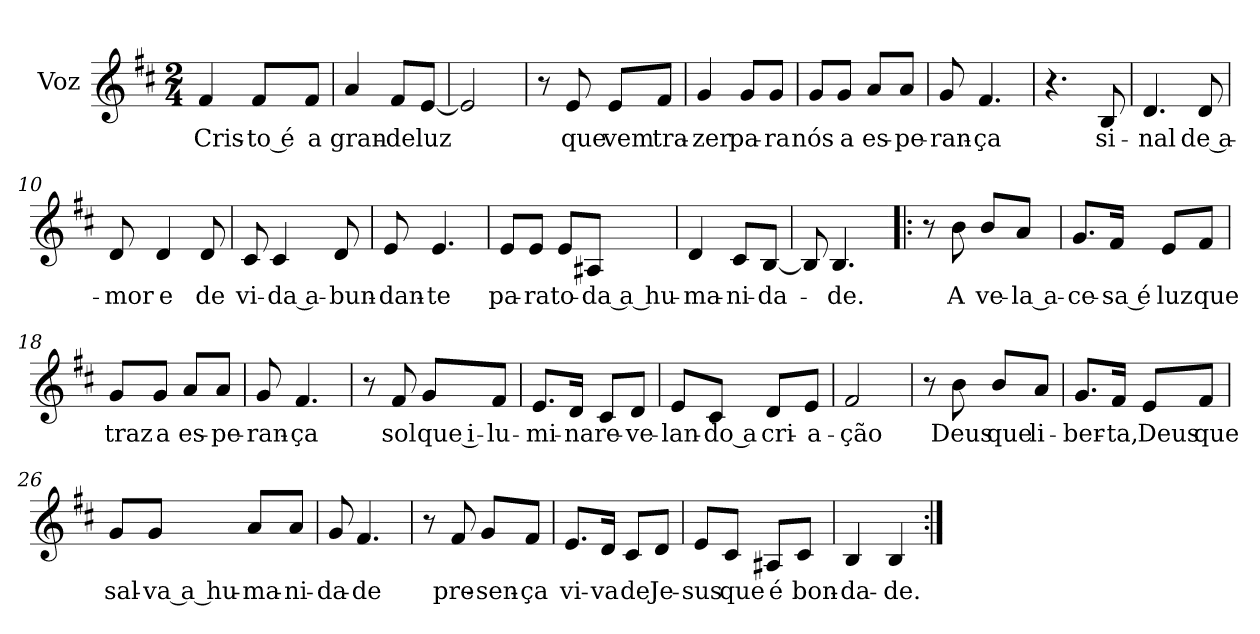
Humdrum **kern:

**kern	**text
*part1	*part1
*staff1	*staff1
*I"Voz	*
*I'Vo.	*
*clefG2	*
*k[f#c#]	*
*M2/4	*
*MM90	*
=1	=1
!	!LO:LY:b
4f#/	Cris-
!	!LO:LY:b
8f#/L	-to é
!	!LO:LY:b
8f#/J	a
=2	=2
!	!LO:LY:b
4a/	gran-
!	!LO:LY:b
8f#/L	-de
!	!LO:LY:b
[8e/J	luz
=3	=3
2e/]	.
=4	=4
8r	.
!	!LO:LY:b
8e/	que
!	!LO:LY:b
8e/L	vem
!	!LO:LY:b
8f#/J	tra-
=5	=5
!	!LO:LY:b
4g/	-zer
!	!LO:LY:b
8g/L	pa-
!	!LO:LY:b
8g/J	-ra
=6	=6
!	!LO:LY:b
8g/L	nós
!	!LO:LY:b
8g/J	a
!	!LO:LY:b
8a/L	es-
!	!LO:LY:b
8a/J	-pe-
=7	=7
!	!LO:LY:b
8g/	-ran-
!	!LO:LY:b
4.f#/	-ça
=8	=8
4.r	.
!	!LO:LY:b
8B/	si-
!!LO:LB:g=z
=9	=9
!	!LO:LY:b
4.d/	-nal
!	!LO:LY:b
8d/	de a-
=10	=10
!	!LO:LY:b
8d/	-mor
!	!LO:LY:b
4d/	e
!	!LO:LY:b
8d/	de
=11	=11
!	!LO:LY:b
8c#/	vi-
!	!LO:LY:b
4c#/	-da a-
!	!LO:LY:b
8d/	-bun-
=12	=12
!	!LO:LY:b
8e/	-dan-
!	!LO:LY:b
4.e/	-te
=13	=13
!	!LO:LY:b
8e/L	pa-
!	!LO:LY:b
8e/J	-ra
!	!LO:LY:b
8e/L	to-
!	!LO:LY:b
8A#X/J	-da a hu-
=14	=14
!	!LO:LY:b
4d/	-ma-
!	!LO:LY:b
8c#/L	-ni-
!	!LO:LY:b
[8B/J	-da-
=15	=15
8B/]	.
!	!LO:LY:b
4.B/	-de.
!!LO:LB:g=z
=16!|:	=16!|:
8r	.
!	!LO:LY:b
8b\	A
!	!LO:LY:b
8b/L	ve-
!	!LO:LY:b
8a/J	-la a-
=17	=17
!	!LO:LY:b
8.g/L	-ce-
!	!LO:LY:b
16f#/Jk	-sa é
!	!LO:LY:b
8e/L	luz
!	!LO:LY:b
8f#/J	que
=18	=18
!	!LO:LY:b
8g/L	traz
!	!LO:LY:b
8g/J	a
!	!LO:LY:b
8a/L	es-
!	!LO:LY:b
8a/J	-pe-
=19	=19
!	!LO:LY:b
8g/	-ran-
!	!LO:LY:b
4.f#/	-ça
=20	=20
8r	.
!	!LO:LY:b
8f#/	sol
!	!LO:LY:b
8g/L	que i-
!	!LO:LY:b
8f#/J	-lu-
=21	=21
!	!LO:LY:b
8.e/L	-mi-
!	!LO:LY:b
16d/Jk	-na
!	!LO:LY:b
8c#/L	re-
!	!LO:LY:b
8d/J	-ve-
!!LO:LB:g=z
=22	=22
!	!LO:LY:b
8e/L	-lan-
!	!LO:LY:b
8c#/J	-do a
!	!LO:LY:b
8d/L	cri-
!	!LO:LY:b
8e/J	-a-
=23	=23
!	!LO:LY:b
2f#/	-ção
=24	=24
8r	.
!	!LO:LY:b
8b\	Deus
!	!LO:LY:b
8b/L	que
!	!LO:LY:b
8a/J	li-
=25	=25
!	!LO:LY:b
8.g/L	-ber-
!	!LO:LY:b
16f#/Jk	-ta,
!	!LO:LY:b
8e/L	Deus
!	!LO:LY:b
8f#/J	que
=26	=26
!	!LO:LY:b
8g/L	sal-
!	!LO:LY:b
8g/J	-va a hu-
!	!LO:LY:b
8a/L	-ma-
!	!LO:LY:b
8a/J	-ni-
=27	=27
!	!LO:LY:b
8g/	-da-
!	!LO:LY:b
4.f#/	-de
!!LO:LB:g=z
=28	=28
8r	.
!	!LO:LY:b
8f#/	pre-
!	!LO:LY:b
8g/L	-sen-
!	!LO:LY:b
8f#/J	-ça
=29	=29
!	!LO:LY:b
8.e/L	vi-
!	!LO:LY:b
16d/Jk	-va
!	!LO:LY:b
8c#/L	de
!	!LO:LY:b
8d/J	Je-
=30	=30
!	!LO:LY:b
8e/L	-sus
!	!LO:LY:b
8c#/J	que
!	!LO:LY:b
8A#X/L	é
!	!LO:LY:b
8c#/J	bon-
=31	=31
!	!LO:LY:b
4B/	-da-
!	!LO:LY:b
4B/	-de.
=:|!	=:|!
*-	*-
